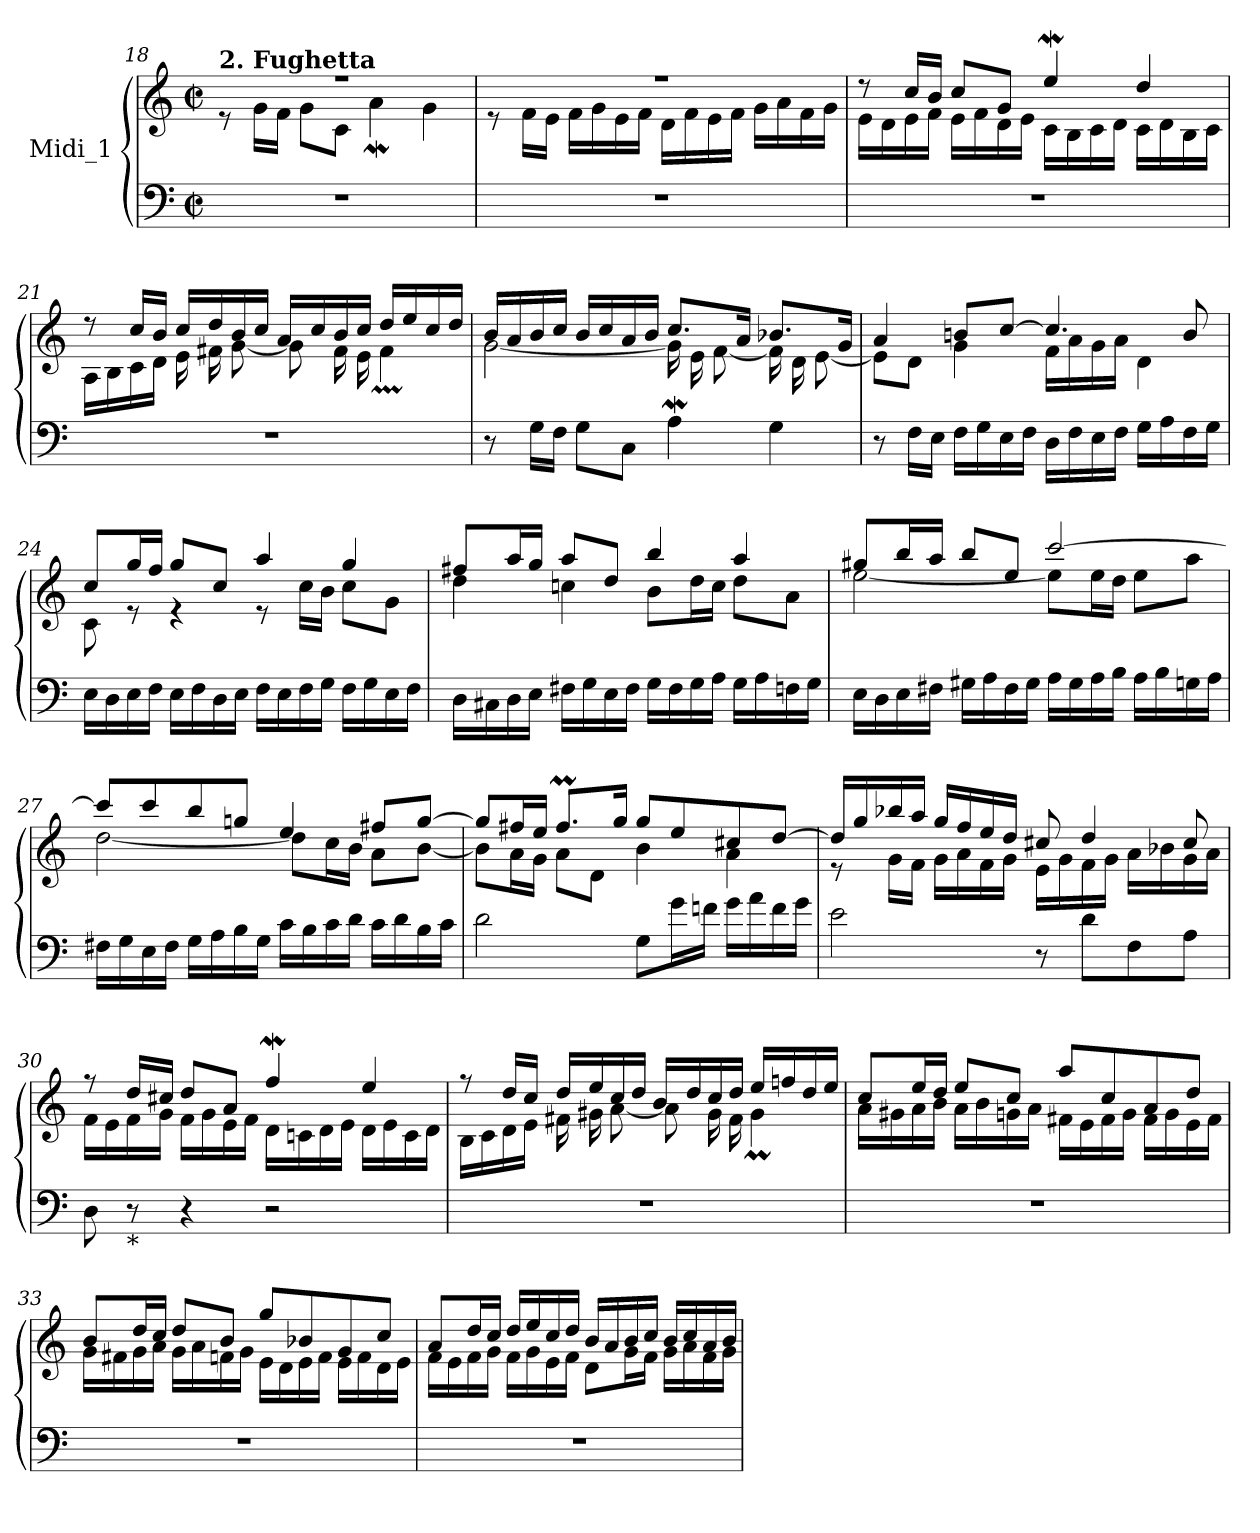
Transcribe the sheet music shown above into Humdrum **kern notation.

**kern	**kern
*part1	*part1
*staff2	*staff1
*I"Midi_1	*
!!LO:LB:g=z
*clefF4	*clefG2
*k[]	*k[]
*C:	*C:
*M2/2	*M2/2
*met(c|)	*met(c|)
=18	=18
*	*^
!	!LO:TX:a:B:t=2. Fughetta	!
1r	1r	8r
.	.	16g\LL
.	.	16f\JJ
.	.	8gL
.	.	8cJ
.	.	4aW\
.	.	4g\
=19	=19	=19
1r	1r	8r
.	.	16f\LL
.	.	16e\JJ
.	.	16f\LL
.	.	16g\
.	.	16e\
.	.	16f\JJ
.	.	16dLL
.	.	16f
.	.	16e
.	.	16fJJ
.	.	16g\LL
.	.	16a\
.	.	16f\
.	.	16g\JJ
=20	=20	=20
1r	8r	16eLL
.	.	16d
.	16cc/LL	16e
.	16b/JJ	16fJJ
.	8cc/L	16e\LL
.	.	16f\
.	8g/J	16d\
.	.	16e\JJ
.	4eeW/	16cLL
.	.	16B
.	.	16c
.	.	16dJJ
.	4dd/	16cLL
.	.	16d
.	.	16B
.	.	16cJJ
!!LO:LB:g=z	!!
=21	=21	=21
1r	8r	16ALL
.	.	16B
.	16ccLL	16c
.	16bJJ	16dJJ
.	16ccLL	16eLL
.	16dd	16f#X
.	16b	[8gJ
.	16ccJJ	.
.	16a/LL	8g\L]
.	16cc/	.
.	16b/	16f#\L
.	16cc/JJ	16e\JJ
.	16dd/LL	4f#mm\
.	16ee/	.
.	16cc/	.
.	16dd/JJ	.
=22	=22	=22
8r	16bLL	[2g\
.	16a	.
16GLL	16b	.
16FJJ	16ccJJ	.
8GL	16b/LL	.
.	16cc/	.
8CJ	16a/	.
.	16b/JJ	.
4AW	8.cc/L	16g\LL]
.	.	16e\
.	.	[8f\J
.	16a/J	.
4G	8.b-X/L	16f\LL]
.	.	16d\
.	.	[8e\J
.	16g/J	.
=23	=23	=23
8r	4a/	8e\L]
16FLL	.	8d\J
16EJJ	.	.
16FLL	8bnL	4g\
16G	.	.
16E	[8ccJ	.
16FJJ	.	.
16DLL	4.cc/]	16f\LL
16F	.	16a\
16E	.	16g\
16FJJ	.	16a\JJ
16GLL	.	4d\
16A	.	.
16F	8b/	.
16GJJ	.	.
!!LO:LB:g=z	!!
=24	=24	=24
16ELL	8cc/L	8c\
16D	.	.
16E	16gg/L	8r
16FJJ	16ff/JJ	.
16ELL	8gg/L	4r
16F	.	.
16D	8cc/J	.
16EJJ	.	.
16FLL	4aa/	8r
16E	.	.
16F	.	16cc\LL
16GJJ	.	16b\JJ
16FLL	4gg/	8ccL
16G	.	.
16E	.	8gJ
16FJJ	.	.
=25	=25	=25
16DLL	8ff#XL	4dd\
16C#X	.	.
16D	16aaL	.
16EJJ	16ggJJ	.
16F#XLL	8aa/L	4ccn\
16G	.	.
16E	8dd/J	.
16F#JJ	.	.
16GLL	4bb/	8bL
16F#	.	.
16G	.	16ddL
16AJJ	.	16ccJJ
16GLL	4aa/	8dd\L
16A	.	.
16Fn	.	8a\J
16GJJ	.	.
=26	=26	=26
16ELL	8gg#XL	[2ee\
16D	.	.
16E	16bbL	.
16F#XJJ	16aaJJ	.
16G#XLL	8bbL	.
16A	.	.
16F#	8eeJ	.
16G#JJ	.	.
16ALL	[2ccc/	8eeL]
16G#	.	.
16A	.	16eeL
16BJJ	.	16ddJJ
16ALL	.	8ee\L
16B	.	.
16Gn	.	8aa\J
16AJJ	.	.
!!LO:LB:g=z	!!
=27	=27	=27
16F#XLL	8ccc/L]	[2dd\
16G	.	.
16E	8ccc/	.
16F#JJ	.	.
16GLL	8bb/	.
16A	.	.
16B	8ggn/J	.
16GJJ	.	.
16cLL	4ee/	8dd\L]
16B	.	.
16c	.	16cc\L
16dJJ	.	16b\JJ
16cLL	8ff#XL	8a\L
16d	.	.
16B	[8ggJ	[8b\J
16cJJ	.	.
=28	=28	=28
2d	8gg/L]	8b\L]
.	16ff#X/L	16a\L
.	16ee/JJ	16g\JJ
.	8.ff#mL	8a\L
.	.	8d\J
.	16ggJ	.
8GL	8gg/L	4b\
16gL	8ee/	.
16fnJJ	.	.
16gLL	8cc#X/	4a\
16a	.	.
16f	[8dd/J	.
16gJJ	.	.
=29	=29	=29
2e	16dd/LL]	8r
.	16gg/	.
.	16bb-X/	16g\LL
.	16aa/JJ	16f\JJ
.	16gg/LL	16g\LL
.	16ff/	16a\
.	16ee/	16f\
.	16dd/JJ	16g\JJ
8r	8cc#X/	16e\LL
.	.	16g\
8dL	4dd/	16f\
.	.	16g\JJ
8F	.	16aLL
.	.	16b-X
8AJ	8cc#/	16g
.	.	16aJJ
!!LO:LB:g=z	!!
=30	=30	=30
8D	8r	16f\LL
.	.	16e\
!LO:TX:b:t=*	!	!
8r	16ddLL	16f\
.	16cc#XJJ	16g\JJ
4r	8dd/L	16fLL
.	.	16g
.	8a/J	16e
.	.	16fJJ
2r	4ffw/	16d\LL
.	.	16cn\
.	.	16d\
.	.	16e\JJ
.	4ee/	16dLL
.	.	16e
.	.	16c
.	.	16dJJ
=31	=31	=31
1r	8r	16B\LL
.	.	16c\
.	16ddLL	16d\
.	16ccJJ	16e\JJ
.	16dd/LL	16f#XLL
.	16ee/	16g#X
.	16cc/	[8aJ
.	16dd/JJ	.
.	16bLL	8aL]
.	16dd	.
.	16cc	16g#L
.	16ddJJ	16f#JJ
.	16eeLL	4g#m\
.	16ffn	.
.	16dd	.
.	16eeJJ	.
=32	=32	=32
1r	8cc/L	16aLL
.	.	16g#X
.	16ee/L	16a
.	16dd/JJ	16bJJ
.	8ee/L	16aLL
.	.	16b
.	8cc/J	16gn
.	.	16aJJ
.	8aaL	16f#XLL
.	.	16e
.	8cc	16f#
.	.	16gJJ
.	8a	16f#LL
.	.	16g
.	8ddJ	16e
.	.	16f#JJ
!!LO:LB:g=z	!!
=33	=33	=33
1r	8bL	16g\LL
.	.	16f#X\
.	16ddL	16g\
.	16ccJJ	16a\JJ
.	8ddL	16g\LL
.	.	16a\
.	8bJ	16fn\
.	.	16g\JJ
.	8gg/L	16e\LL
.	.	16d\
.	8b-X/	16e\
.	.	16f\JJ
.	8g/	16e\LL
.	.	16f\
.	8cc/J	16d\
.	.	16e\JJ
=34	=34	=34
1r	8aL	16fLL
.	.	16e
.	16ddL	16f
.	16ccJJ	16gJJ
.	16dd/LL	16fLL
.	16ee/	16g
.	16cc/	16e
.	16dd/JJ	16fJJ
.	16bLL	8dL
.	16a	.
.	16b	16gL
.	16ccJJ	16fJJ
.	16b/LL	16g\LL
.	16cc/	16a\
.	16a/	16f\
.	16b/JJ	16g\JJ
*	*v	*v
=	=
*-	*-
